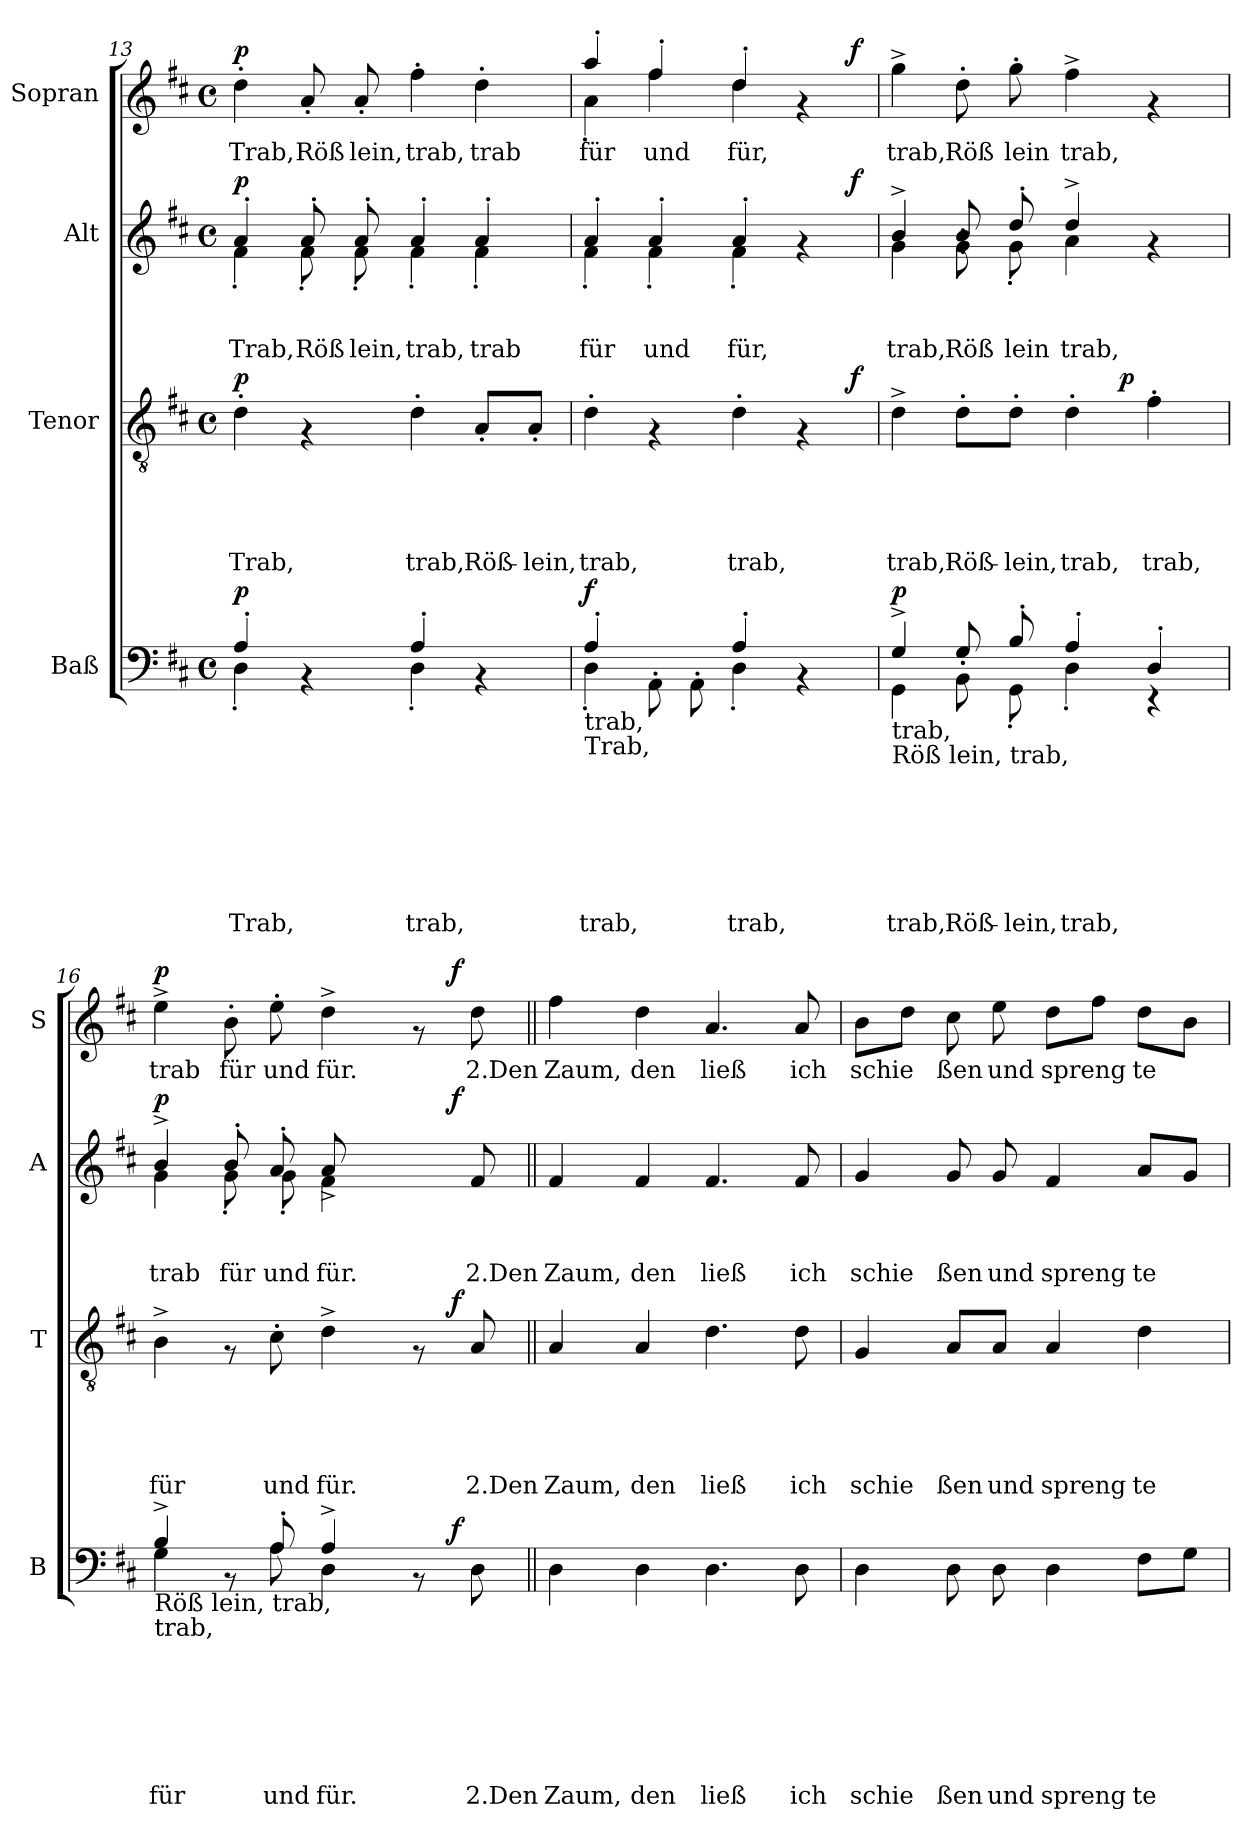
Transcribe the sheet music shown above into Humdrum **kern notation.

**kern	**text	**text	**text	**text	**text	**text	**text	**dynam	**kern	**text	**text	**text	**text	**text	**dynam	**kern	**text	**text	**text	**dynam	**kern	**text	**dynam
*part4	*part4	*part4	*part4	*part4	*part4	*part4	*part4	*part4	*part3	*part3	*part3	*part3	*part3	*part3	*part3	*part2	*part2	*part2	*part2	*part2	*part1	*part1	*part1
*staff4	*staff4	*staff4	*staff4	*staff4	*staff4	*staff4	*staff4	*staff4	*staff3	*staff3	*staff3	*staff3	*staff3	*staff3	*staff3	*staff2	*staff2	*staff2	*staff2	*staff2	*staff1	*staff1	*staff1
*I"Baß	*	*	*	*	*	*	*	*	*I"Tenor	*	*	*	*	*	*	*I"Alt	*	*	*	*	*I"Sopran	*	*
*I'B	*	*	*	*	*	*	*	*	*I'T	*	*	*	*	*	*	*I'A	*	*	*	*	*I'S	*	*
!!LO:PB:g=z
*clefF4	*	*	*	*	*	*	*	*	*clefGv2	*	*	*	*	*	*	*clefG2	*	*	*	*	*clefG2	*	*
*k[f#c#]	*	*	*	*	*	*	*	*	*k[f#c#]	*	*	*	*	*	*	*k[f#c#]	*	*	*	*	*k[f#c#]	*	*
*D:	*	*	*	*	*	*	*	*	*D:	*	*	*	*	*	*	*D:	*	*	*	*	*D:	*	*
*M4/4	*	*	*	*	*	*	*	*	*M4/4	*	*	*	*	*	*	*M4/4	*	*	*	*	*M4/4	*	*
*met(c)	*	*	*	*	*	*	*	*	*met(c)	*	*	*	*	*	*	*met(c)	*	*	*	*	*met(c)	*	*
=13	=13	=13	=13	=13	=13	=13	=13	=13	=13	=13	=13	=13	=13	=13	=13	=13	=13	=13	=13	=13	=13	=13	=13
*^	*	*	*	*	*	*	*	*	*	*	*	*	*	*	*	*	*	*	*	*	*	*	*
!	!	!	!	!	!	!	!	!LO:LY:a:rj	!LO:DY:a	!	!	!	!	!	!LO:LY:b:rj	!LO:DY:a	!	!	!	!LO:LY:a:rj	!LO:DY:a	!	!LO:LY:b:rj	!LO:DY:a
*	*	*	*	*	*	*	*	*	*	*	*	*	*	*	*	*	*^	*	*	*	*	*	*	*
4A'>/	4D'<\	.	.	.	.	.	.	Trab,	p	4d'>\	.	.	.	.	Trab,	p	4a'>/	4f#'<\	.	.	Trab,	p	4dd'>\	Trab,	p
!	!	!	!	!	!	!	!	!	!	!	!	!	!	!	!	!	!	!	!	!	!LO:LY:a:rj	!	!	!LO:LY:b:rj	!
4rAA	4ryy	.	.	.	.	.	.	.	.	4rF	.	.	.	.	.	.	8a'>/	8f#'<\	.	.	Röß	.	8a'</	Röß	.
!	!	!	!	!	!	!	!	!	!	!	!	!	!	!	!	!	!	!	!	!	!LO:LY:a:rj	!	!	!LO:LY:b:rj	!
.	.	.	.	.	.	.	.	.	.	.	.	.	.	.	.	.	8a'>/	8f#'<\	.	.	lein,	.	8a'</	lein,	.
!	!	!	!	!	!	!	!	!LO:LY:a:rj	!	!	!	!	!	!	!LO:LY:b:rj	!	!	!	!	!	!LO:LY:a:rj	!	!	!LO:LY:b:rj	!
4A'>/	4D'<\	.	.	.	.	.	.	trab,	.	4d'>\	.	.	.	.	trab,	.	4a'>/	4f#'<\	.	.	trab,	.	4ff#'>\	trab,	.
!	!	!	!	!	!	!	!	!	!	!	!	!	!	!	!LO:LY:b:rj	!	!	!	!	!	!LO:LY:a:rj	!	!	!LO:LY:b:rj	!
4rAA	4ryy	.	.	.	.	.	.	.	.	8A'</L	.	.	.	.	Röß-	.	4a'>/	4f#'<\	.	.	trab	.	4dd'>\	trab	.
!	!	!	!	!	!	!	!	!	!	!	!	!	!	!	!LO:LY:b:rj	!	!	!	!	!	!	!	!	!	!
.	.	.	.	.	.	.	.	.	.	8A'</J	.	.	.	.	-lein,	.	.	.	.	.	.	.	.	.	.
*	*	*	*	*	*	*	*	*	*	*	*	*	*	*	*	*	*v	*v	*	*	*	*	*	*	*
=14	=14	=14	=14	=14	=14	=14	=14	=14	=14	=14	=14	=14	=14	=14	=14	=14	=14	=14	=14	=14	=14	=14	=14	=14
!LO:TX:b:t=trab,	!	!	!	!	!	!	!	!	!	!	!	!	!	!	!	!	!	!	!	!	!	!	!	!
!LO:TX:b:t=Trab,	!	!	!	!	!	!	!	!	!	!	!	!	!	!	!	!	!	!	!	!	!	!	!	!
!	!	!	!	!	!	!	!	!LO:LY:a:rj	!LO:DY:a	!	!	!	!	!	!LO:LY:b:rj	!	!	!	!	!LO:LY:a:rj	!	!	!LO:LY:b:rj	!
*	*	*	*	*	*	*	*	*	*	*^	*	*	*	*	*	*	*^	*	*	*	*	*^	*	*
*	*	*	*	*	*	*	*	*	*	*	*	*	*	*	*	*	*	*	*^	*	*	*	*	*	*^	*	*
4A'>/	4D'<\	.	.	.	.	.	.	trab,	f	4d'>\	2...ryy	.	.	.	.	trab,	.	4a'>/	4f#'<\	2...ryy	.	.	für	.	4aa'>/	4a'<\	2...ryy	für	.
!	!	!	!	!	!	!	!	!	!	!	!	!	!	!	!	!	!	!	!	!	!	!	!LO:LY:a:rj	!	!	!	!	!LO:LY:b:rj	!
8AA'<\	4ryy	.	.	.	.	.	.	.	.	4rF	.	.	.	.	.	.	.	4a'>/	4f#'<\	.	.	.	und	.	4ff#'>/	4ff#\	.	und	.
8AA'<\	.	.	.	.	.	.	.	.	.	.	.	.	.	.	.	.	.	.	.	.	.	.	.	.	.	.	.	.	.
!	!	!	!	!	!	!	!	!LO:LY:a:rj	!	!	!	!	!	!	!	!LO:LY:b:rj	!	!	!	!	!	!	!LO:LY:a:rj	!	!	!	!	!LO:LY:b:rj	!
4A'>/	4D'<\	.	.	.	.	.	.	trab,	.	4d'>\	.	.	.	.	.	trab,	.	4a'>/	4f#'<\	.	.	.	für,	.	4dd'>/	4dd\	.	für,	.
4rAA	4ryy	.	.	.	.	.	.	.	.	4rF	.	.	.	.	.	.	.	4rf	4ryy	.	.	.	.	.	4rf	4ryy	.	.	.
!	!	!	!	!	!	!	!	!	!	!	!	!	!	!	!	!	!LO:DY:a	!	!	!	!	!	!	!LO:DY:a	!	!	!	!	!LO:DY:a
.	.	.	.	.	.	.	.	.	.	.	16ryy	.	.	.	.	.	f	.	.	16ryy	.	.	.	f	.	.	16ryy	.	f
=15	=15	=15	=15	=15	=15	=15	=15	=15	=15	=15	=15	=15	=15	=15	=15	=15	=15	=15	=15	=15	=15	=15	=15	=15	=15	=15	=15	=15	=15
!LO:TX:b:t=trab,	!	!	!	!	!	!	!	!	!	!	!	!	!	!	!	!	!	!	!	!	!	!	!	!	!	!	!	!	!
!LO:TX:b:t=Röß lein, trab,	!	!	!	!	!	!	!	!	!	!	!	!	!	!	!	!	!	!	!	!	!	!	!	!	!	!	!	!	!
!	!	!	!	!	!	!	!	!LO:LY:a:rj	!LO:DY:a	!	!	!	!	!	!	!LO:LY:b:rj	!	!	!	!	!	!	!LO:LY:a:rj	!	!	!	!	!LO:LY:b:rj	!
*	*	*	*	*	*	*	*	*	*	*	*	*	*	*	*	*	*	*	*v	*v	*	*	*	*	*	*	*	*	*
*	*	*	*	*	*	*	*	*	*	*	*	*	*	*	*	*	*	*	*	*	*	*	*	*v	*v	*v	*	*
4G^>/	4GG\	.	.	.	.	.	.	trab,	p	4d^>\	2ryy	.	.	.	.	trab,	.	4b^>/	4g\	.	.	trab,	.	4gg^>\	trab,	.
!	!	!	!	!	!	!	!	!LO:LY:a:rj	!	!	!	!	!	!	!	!LO:LY:b:rj	!	!	!	!	!	!LO:LY:a:rj	!	!	!LO:LY:b:rj	!
8BB'<\	8G'>/	.	.	.	.	.	.	Röß-	.	8d'>\L	.	.	.	.	.	Röß-	.	8g'<\	8b'>/	.	.	Röß	.	8dd'>\	Röß	.
!	!	!	!	!	!	!	!	!LO:LY:a:rj	!	!	!	!	!	!	!	!LO:LY:b:rj	!	!	!	!	!	!LO:LY:a:rj	!	!	!LO:LY:b:rj	!
8B'>/	8GG'<\	.	.	.	.	.	.	lein,	.	8d'>\J	.	.	.	.	.	-lein,	.	8dd'>/	8g'<\	.	.	lein	.	8gg'>\	lein	.
!	!	!	!	!	!	!	!	!LO:LY:a:rj	!	!	!	!	!	!	!	!LO:LY:b:rj	!	!	!	!	!	!LO:LY:a:rj	!	!	!LO:LY:b:rj	!
4A'>/	4D'<\	.	.	.	.	.	.	-trab,	.	4d'>\	8.ryy	.	.	.	.	trab,	.	4dd^>/	4a\	.	.	trab,	.	4ff#^>\	trab,	.
!	!	!	!	!	!	!	!	!	!	!	!	!	!	!	!	!	!LO:DY:a	!	!	!	!	!	!	!	!	!
.	.	.	.	.	.	.	.	.	.	.	4ryy	.	.	.	.	.	p	.	.	.	.	.	.	.	.	.
!	!	!	!	!	!	!	!	!	!	!	!	!	!	!	!	!LO:LY:b:rj	!	!	!	!	!	!	!	!	!	!
4D'>/	4rEE	.	.	.	.	.	.	.	.	4f#'>\	.	.	.	.	.	trab,	.	4rf	4ryy	.	.	.	.	4rf	.	.
.	.	.	.	.	.	.	.	.	.	.	16ryy	.	.	.	.	.	.	.	.	.	.	.	.	.	.	.
!!LO:LB:g=z
=16	=16	=16	=16	=16	=16	=16	=16	=16	=16	=16	=16	=16	=16	=16	=16	=16	=16	=16	=16	=16	=16	=16	=16	=16	=16	=16
!LO:TX:b:t=Röß lein, trab,	!	!	!	!	!	!	!	!	!	!	!	!	!	!	!	!	!	!	!	!	!	!	!	!	!	!
!LO:TX:b:t=trab,	!	!	!	!	!	!	!	!	!	!	!	!	!	!	!	!	!	!	!	!	!	!	!	!	!	!
!	!	!	!	!	!	!	!	!LO:LY:a:rj	!	!	!	!	!	!	!	!LO:LY:b:rj	!	!	!	!	!	!LO:LY:a:rj	!LO:DY:a	!	!LO:LY:b:rj	!LO:DY:a
*	*^	*	*	*	*	*	*	*	*	*	*	*	*	*	*	*	*	*	*^	*	*	*	*	*^	*	*
4B^>/	4G\	2ryy	.	.	.	.	.	.	für	.	4B^>\	2ryy	.	.	.	.	für	.	4b^>/	4g\	2ryy	.	.	trab	p	4ee^>\	2ryy	trab	p
!	!	!	!	!	!	!	!	!	!	!	!	!	!	!	!	!	!	!	!	!	!	!	!	!LO:LY:a:rj	!	!	!	!LO:LY:b:rj	!
8rAA	8ryy	.	.	.	.	.	.	.	.	.	8rF	.	.	.	.	.	.	.	8b'>/	8g'<\	.	.	.	für	.	8b'>\	.	für	.
!	!	!	!	!	!	!	!	!	!LO:LY:a:rj	!	!	!	!	!	!	!	!LO:LY:b:rj	!	!	!	!	!	!	!LO:LY:a:rj	!	!	!	!LO:LY:b:rj	!
8A'>/	8A\	.	.	.	.	.	.	.	und	.	8c#'>\	.	.	.	.	.	und	.	8a'>/	8g'<\	.	.	.	und	.	8ee'>\	.	und	.
!	!	!	!	!	!	!	!	!	!LO:LY:a:rj	!	!	!	!	!	!	!	!LO:LY:b:rj	!	!	!	!	!	!	!LO:LY:a:rj	!	!	!	!LO:LY:b:rj	!
4A^>/	4D\	4ryy	.	.	.	.	.	.	für.	.	4d^>\	4ryy	.	.	.	.	für.	.	4f#\	8a^>/	4ryy	.	.	für.	.	4dd^>\	4ryy	für.	.
.	.	.	.	.	.	.	.	.	.	.	.	.	.	.	.	.	.	.	.	4.ryy	.	.	.	.	.	.	.	.	.
8rAA	4ryy	16.ryy	.	.	.	.	.	.	.	.	8rF	16.ryy	.	.	.	.	.	.	8ryy	.	16.ryy	.	.	.	.	8rf	16.ryy	.	.
!	!	!	!	!	!	!	!	!	!	!LO:DY:a	!	!	!	!	!	!	!	!LO:DY:a	!	!	!	!	!	!	!LO:DY:a	!	!	!	!LO:DY:a
.	.	8ryy	.	.	.	.	.	.	.	f	.	8ryy	.	.	.	.	.	f	.	.	8ryy	.	.	.	f	.	8ryy	.	f
!	!	!	!	!	!	!	!	!	!LO:LY:a:rj	!	!	!	!	!	!	!	!LO:LY:b:rj	!	!	!	!	!	!	!LO:LY:a:rj	!	!	!	!LO:LY:b:rj	!
8D\	.	.	.	.	.	.	.	.	2.Den	.	8A/	.	.	.	.	.	2.Den	.	8f#/	.	.	.	.	2.Den	.	8dd\	.	2.Den	.
.	.	32ryy	.	.	.	.	.	.	.	.	.	32ryy	.	.	.	.	.	.	.	.	32ryy	.	.	.	.	.	32ryy	.	.
=17||	=17||	=17||	=17||	=17||	=17||	=17||	=17||	=17||	=17||	=17||	=17||	=17||	=17||	=17||	=17||	=17||	=17||	=17||	=17||	=17||	=17||	=17||	=17||	=17||	=17||	=17||	=17||	=17||	=17||
!	!	!	!	!	!	!	!	!	!LO:LY:a:rj	!	!	!	!	!	!	!	!LO:LY:b:rj	!	!	!	!	!	!	!LO:LY:a:rj	!	!	!	!LO:LY:b:rj	!
*v	*v	*v	*	*	*	*	*	*	*	*	*	*	*	*	*	*	*	*	*v	*v	*v	*	*	*	*	*v	*v	*	*
*	*	*	*	*	*	*	*	*	*v	*v	*	*	*	*	*	*	*	*	*	*	*	*	*	*
4D\	.	.	.	.	.	.	Zaum,	.	4A/	.	.	.	.	Zaum,	.	4f#/	.	.	Zaum,	.	4ff#\	Zaum,	.
!	!	!	!	!	!	!	!LO:LY:a:rj	!	!	!	!	!	!	!LO:LY:b:rj	!	!	!	!	!LO:LY:a:rj	!	!	!LO:LY:b:rj	!
4D\	.	.	.	.	.	.	den	.	4A/	.	.	.	.	den	.	4f#/	.	.	den	.	4dd\	den	.
!	!	!	!	!	!	!	!LO:LY:a:rj	!	!	!	!	!	!	!LO:LY:b:rj	!	!	!	!	!LO:LY:a:rj	!	!	!LO:LY:b:rj	!
4.D\	.	.	.	.	.	.	ließ	.	4.d\	.	.	.	.	ließ	.	4.f#/	.	.	ließ	.	4.a/	ließ	.
!	!	!	!	!	!	!	!LO:LY:a:rj	!	!	!	!	!	!	!LO:LY:b:rj	!	!	!	!	!LO:LY:a:rj	!	!	!LO:LY:b:rj	!
8D\	.	.	.	.	.	.	ich	.	8d\	.	.	.	.	ich	.	8f#/	.	.	ich	.	8a/	ich	.
=18	=18	=18	=18	=18	=18	=18	=18	=18	=18	=18	=18	=18	=18	=18	=18	=18	=18	=18	=18	=18	=18	=18	=18
!	!	!	!	!	!	!	!LO:LY:a:rj	!	!	!	!	!	!	!LO:LY:b:rj	!	!	!	!	!LO:LY:a:rj	!	!	!LO:LY:b:rj	!
4D\	.	.	.	.	.	.	schie	.	4G/	.	.	.	.	schie	.	4g/	.	.	schie	.	8b\L	schie	.
.	.	.	.	.	.	.	.	.	.	.	.	.	.	.	.	.	.	.	.	.	8dd\J	.	.
!	!	!	!	!	!	!	!LO:LY:a:rj	!	!	!	!	!	!	!LO:LY:b:rj	!	!	!	!	!LO:LY:a:rj	!	!	!LO:LY:b:rj	!
8D\	.	.	.	.	.	.	ßen	.	8A/L	.	.	.	.	ßen	.	8g/	.	.	ßen	.	8cc#\	ßen	.
!	!	!	!	!	!	!	!LO:LY:a:rj	!	!	!	!	!	!	!LO:LY:b:rj	!	!	!	!	!LO:LY:a:rj	!	!	!LO:LY:b:rj	!
8D\	.	.	.	.	.	.	und	.	8A/J	.	.	.	.	und	.	8g/	.	.	und	.	8ee\	und	.
!	!	!	!	!	!	!	!LO:LY:a:rj	!	!	!	!	!	!	!LO:LY:b:rj	!	!	!	!	!LO:LY:a:rj	!	!	!LO:LY:b:rj	!
4D\	.	.	.	.	.	.	spreng	.	4A/	.	.	.	.	spreng	.	4f#/	.	.	spreng	.	8dd\L	spreng	.
.	.	.	.	.	.	.	.	.	.	.	.	.	.	.	.	.	.	.	.	.	8ff#\J	.	.
!	!	!	!	!	!	!	!LO:LY:a:rj	!	!	!	!	!	!	!LO:LY:b:rj	!	!	!	!	!LO:LY:a:rj	!	!	!LO:LY:b:rj	!
8F#\L	.	.	.	.	.	.	te	.	4d\	.	.	.	.	te	.	8a/L	.	.	te	.	8dd\L	te	.
8G\J	.	.	.	.	.	.	.	.	.	.	.	.	.	.	.	8g/J	.	.	.	.	8b\J	.	.
=	=	=	=	=	=	=	=	=	=	=	=	=	=	=	=	=	=	=	=	=	=	=	=
*-	*-	*-	*-	*-	*-	*-	*-	*-	*-	*-	*-	*-	*-	*-	*-	*-	*-	*-	*-	*-	*-	*-	*-
